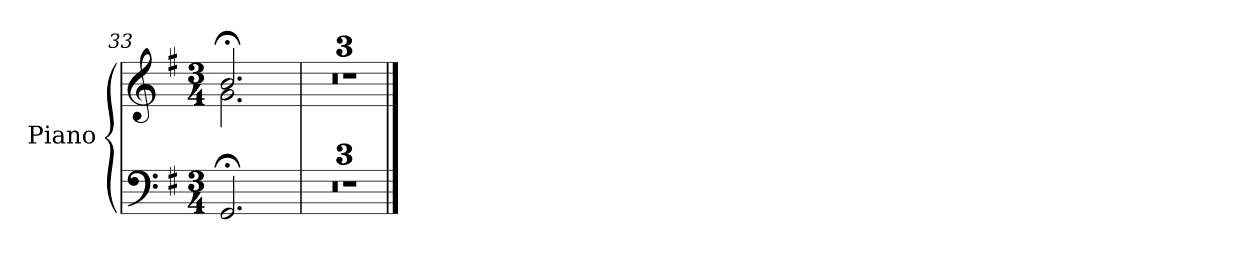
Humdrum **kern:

**kern	**kern
*part1	*part1
*staff2	*staff1
*I"Piano	*
*I'Pno.	*
*clefF4	*clefG2
*k[f#]	*k[f#]
*M3/4	*M3/4
=33	=33
*	*^
2.GG;/	2.b;</	2.g\
*	*v	*v
=34	=34
2.r	2.r
=35	=35
2.r	2.r
=36	=36
2.r	2.r
==	==
*-	*-
